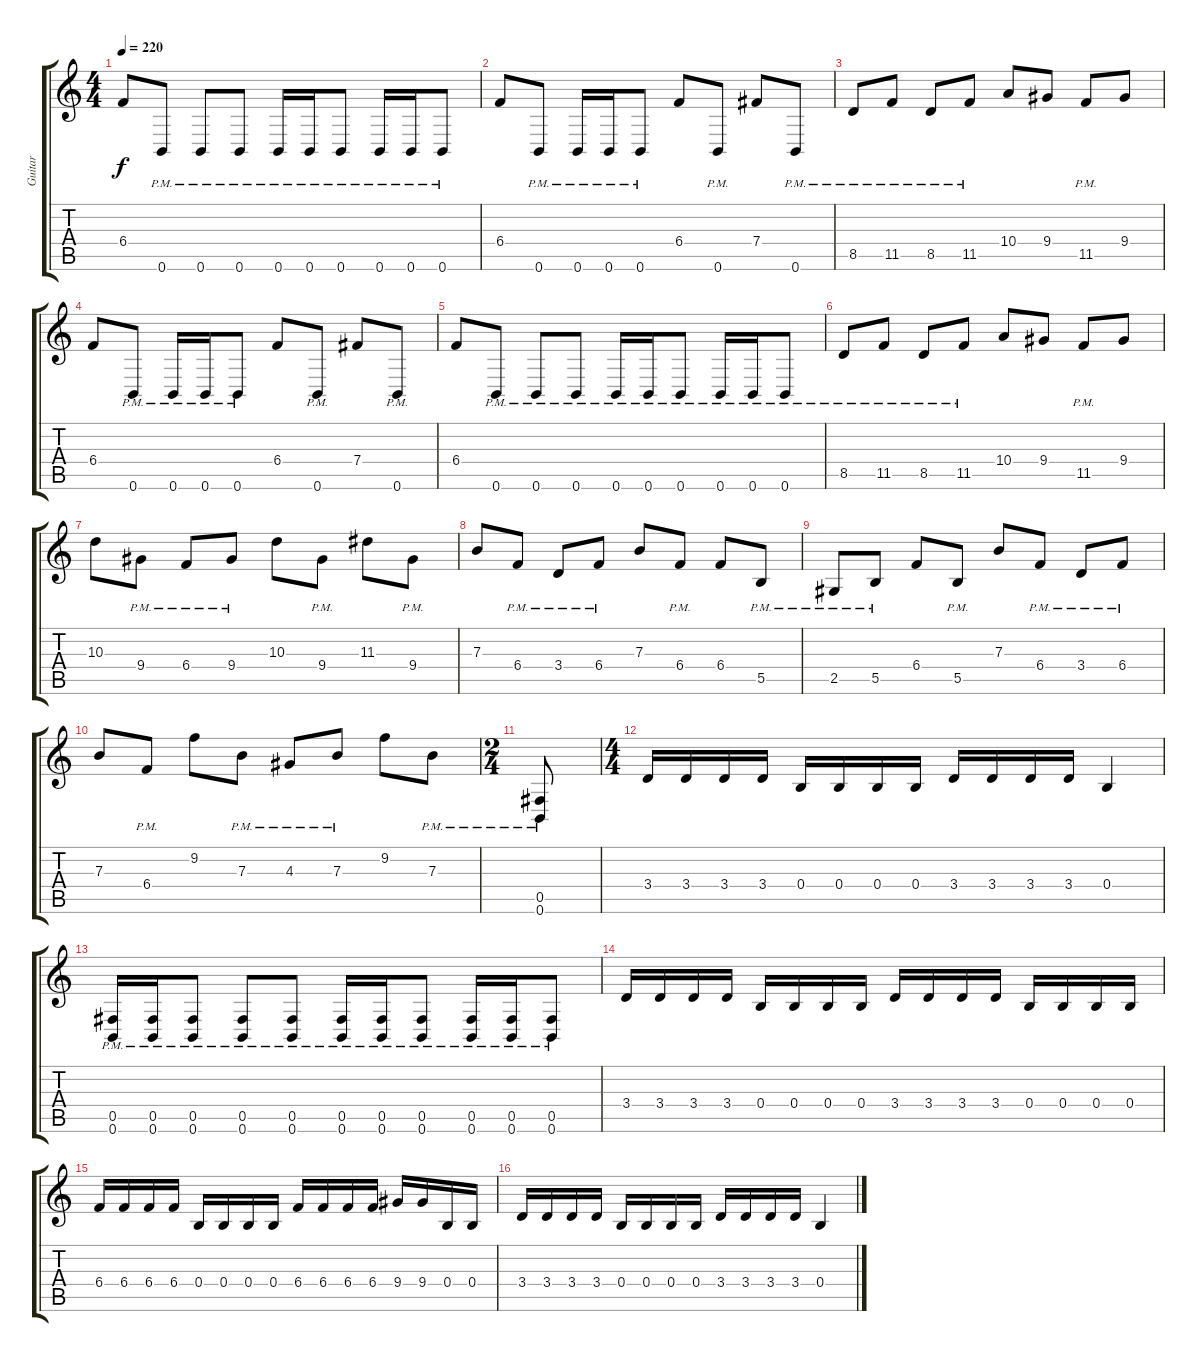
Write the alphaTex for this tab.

\track ("Guitar" "Guitar") {instrument distortionguitar}
\staff {score tabs}
\tuning (Db4 Ab3 E3 B2 Gb2 B1) {hide}
\ts (4 4)
\tempo 220
\clef g2
\ks c
6.4.8{dy f} 0.6{pm}.8 0.6{pm}.8 0.6{pm}.8 0.6{pm}.16 0.6{pm}.16 0.6{pm}.8 0.6{pm}.16 0.6{pm}.16 0.6{pm}.8 |
6.4.8 0.6{pm}.8 0.6{pm}.16 0.6{pm}.16 0.6{pm}.8 6.4.8 0.6{pm}.8 7.4.8 0.6{pm}.8 |
8.5{pm}.8 11.5{pm}.8 8.5{pm}.8 11.5{pm}.8 10.4.8 9.4.8 11.5{pm}.8 9.4.8 |
6.4.8 0.6{pm}.8 0.6{pm}.16 0.6{pm}.16 0.6{pm}.8 6.4.8 0.6{pm}.8 7.4.8 0.6{pm}.8 |
6.4.8 0.6{pm}.8 0.6{pm}.8 0.6{pm}.8 0.6{pm}.16 0.6{pm}.16 0.6{pm}.8 0.6{pm}.16 0.6{pm}.16 0.6{pm}.8 |
8.5{pm}.8 11.5{pm}.8 8.5{pm}.8 11.5{pm}.8 10.4.8 9.4.8 11.5{pm}.8 9.4.8 |
10.3.8 9.4{pm}.8 6.4{pm}.8 9.4{pm}.8 10.3.8 9.4{pm}.8 11.3.8 9.4{pm}.8 |
7.3.8 6.4{pm}.8 3.4{pm}.8 6.4{pm}.8 7.3.8 6.4{pm}.8 6.4.8 5.5{pm}.8 |
2.5{pm}.8 5.5{pm}.8 6.4.8 5.5{pm}.8 7.3.8 6.4{pm}.8 3.4{pm}.8 6.4{pm}.8 |
7.3.8 6.4{pm}.8 9.2.8 7.3{pm}.8 4.3{pm}.8 7.3{pm}.8 9.2.8 7.3{pm}.8 |
\ts (2 4)
(0.5{pm} 0.6{pm}).8 |
\ts (4 4)
3.4.16 3.4.16 3.4.16 3.4.16 0.4.16 0.4.16 0.4.16 0.4.16 3.4.16 3.4.16 3.4.16 3.4.16 0.4.4 |
(0.5{pm} 0.6{pm}).16 (0.5{pm} 0.6{pm}).16 (0.5{pm} 0.6{pm}).8 (0.5{pm} 0.6{pm}).8 (0.5{pm} 0.6{pm}).8 (0.5{pm} 0.6{pm}).16 (0.5{pm} 0.6{pm}).16 (0.5{pm} 0.6{pm}).8 (0.5{pm} 0.6{pm}).16 (0.5{pm} 0.6{pm}).16 (0.5{pm} 0.6{pm}).8 |
3.4.16 3.4.16 3.4.16 3.4.16 0.4.16 0.4.16 0.4.16 0.4.16 3.4.16 3.4.16 3.4.16 3.4.16 0.4.16 0.4.16 0.4.16 0.4.16 |
6.4.16 6.4.16 6.4.16 6.4.16 0.4.16 0.4.16 0.4.16 0.4.16 6.4.16 6.4.16 6.4.16 6.4.16 9.4.16 9.4.16 0.4.16 0.4.16 |
3.4.16 3.4.16 3.4.16 3.4.16 0.4.16 0.4.16 0.4.16 0.4.16 3.4.16 3.4.16 3.4.16 3.4.16 0.4.4
